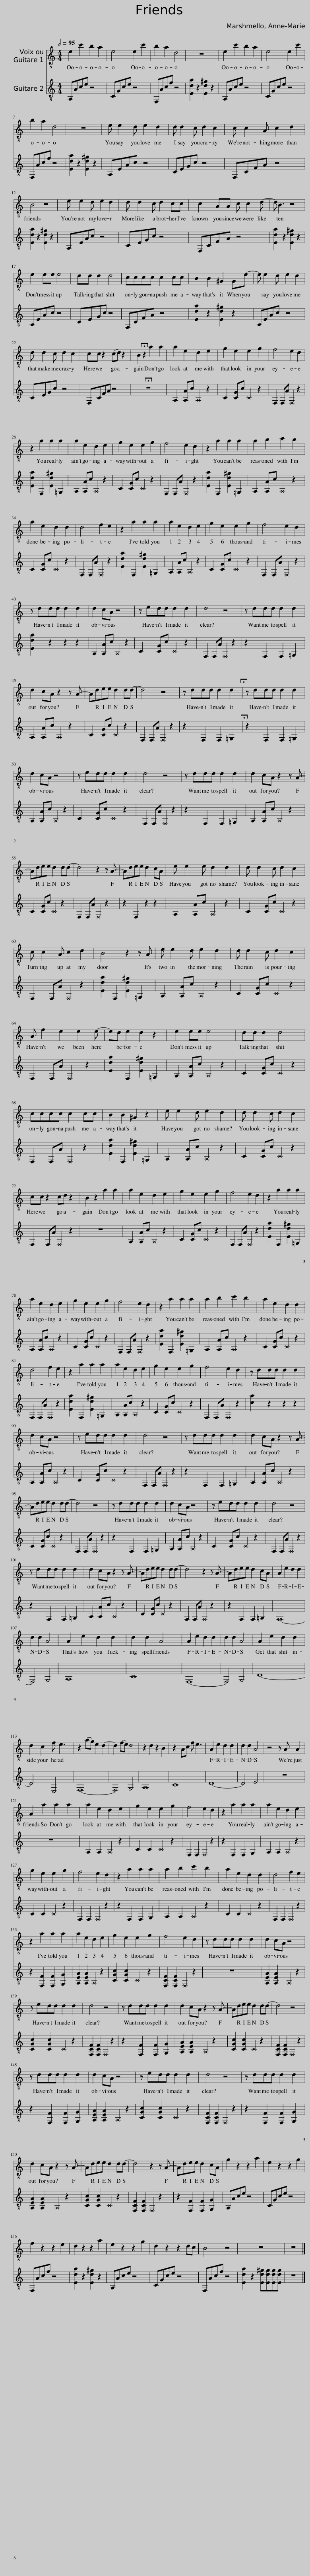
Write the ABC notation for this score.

X:1
%%score 1 2
L:1/8
Q:1/2=95
M:4/4
I:linebreak $
K:C
V:1 treble-8
V:2 treble-8
V:1
 e2 c'2 b2 a2 | e4 e2 c'2 | b2 a2 d4 | z8 | e2 c'2 b2 a2 | %5
 e4 e2 c'2 |$ b2 a2 d4 | z8 | e e2 d e2 d2 | d d2 c d2 c2 | %10
 c c2 A c2 d2 |$ B4 z4 | e e2 d e2 d2 | d d2 c d2 cc | c2 AA c c2 d- | %15
 d B3 z4 |$ e2 ee e4 | dd d2 d4 | cccc c2 cc | B2 B2 ^G2 Ge- | %20
 e e2 d e2 d2 |$ d d2 c d2 c2 | cc z2 (cd) z2 | B2 !fermata!z2 a2 a2 | a2 e2 d2 e2 | %25
 g2 e2 e2 g2 | f4 e2 d2 |$ z2 a2 a2 a2 | a2 e2 d2 e2 | g2 e2 e2 g2 | %30
 f4 e2 d2 | z2 a2 a2 a2 | a2 b2 c'2 b2 |$ a2 e2 d2 d2 | d4 f2 e2 | %35
 z2 a2 a2 a2 | a2 e2 d2 e2 | g2 e2 e2 g2 | f4 e2 d2 |$ z ddd d2 d2 | %40
 d2 cA z4 | z edd d2 d2 | d4 z4 | z ddd d2 d2 |$ d2 cA z2 z A- | %45
 Adee d2 dd- | d4 z4 | z ddd d2 !fermata!d2 | z ddd d2 d2 |$ d2 cA z4 | %50
 z edd d2 d2 | d4 z4 | z ddd d2 d2 | d2 cA z2 z A- |$ Adee d2 dd- | %55
 d4 z2 z A- | Adee d2 cA | e e2 e d2 d2 | d d2 c d2 c2 |$ c c2 A c2 d2 | %60
 B4 z2 z A | e e2 d e2 d2 | d d2 c d2 c2 |$ A f2 e2 e2 e- | ed e2 d2 z2 | %65
 e2 ee e4 | dd d2 d4 |$ cccc c2 cc | B2 B2 ^G2 z2 | e e2 d e2 d2 | %70
 d d2 c d2 c2 |$ cc z2 cd z2 | B2 z2 a2 a2 | a2 e2 d2 e2 | g2 e2 e2 g2 | %75
 f4 e2 d2 | z2 a2 a2 a2 |$ a2 e2 d2 e2 | g2 e2 e2 g2 | f4 e2 d2 | %80
 z2 a2 a2 a2 | a2 b2 c'2 b2 | a2 e2 d2 d2 |$ d4 f2 e2 | z2 a2 a2 a2 | %85
 a2 e2 d2 e2 | g2 e2 e2 g2 | f4 e2 d2 | z ddd d2 d2 |$ d2 cA z4 | %90
 z edd d2 d2 | d4 z4 | z ddd d2 d2 | d2 cA z2 z A- |$ Adee d2 dd- | %95
 d4 z4 | z ddd d2 d2 | d2 cA z4 | z edd d2 d2 | d4 z4 |$ %100
 z ddd d2 d2 | d2 cA z2 z A- | Adee d2 dd- | d4 z2 z A- | Adee d2 cA | %105
 A2 e2 d2 d2 |$ d2 d2 A4 | A2 e2 d2 d2 | d2 d2 A4 | A2 e2 d2 d2 | %110
 d2 d2 A4 | A2 e2 d2 d2 |$ d2 c2 f e3 | z2 (ag) e2 d2- | d2 (fe) d4 | %115
 z2 d2 z2 B2 | z2 Ac f e3 | A2 e2 d2 d2 | d2 d2 A4 | z4 z A A2 |$ %120
 A2 a2 a2 a2 | a2 e2 d2 e2 | g2 e2 e2 g2 | f4 e2 d2 | z2 a2 a2 a2 | %125
 a2 e2 d2 e2 |$ g2 e2 e2 g2 | f4 e2 d2 | z2 a2 a2 a2 | a2 b2 c'2 b2 | %130
 a2 e2 d2 d2 | d4 f2 e2 |$ z2 a2 a2 a2 | a2 e2 d2 e2 | g2 e2 e2 g2 | %135
 f4 e2 d2 | z ddd d2 d2 | d2 cA z4 |$ z edd d2 d2 | d4 z4 | %140
 z ddd d2 d2 | d2 cA z2 z A- | Adee d2 dd- | d4 z4 |$ z ddd d2 d2 | %145
 d2 cA z4 | z edd d2 d2 | d4 z4 | z ddd d2 d2 |$ d2 cA z2 z A- | %150
 Adee d2 dd- | d4 z2 z A- | Adee d2 cA | g2 z2 z2 a2 | e2 z2 z2 g2 |$ %155
 f2 z2 z2 e2 | d2 z2 z2 a2 | e2 z2 z2 g2 | d2 z2 z2 dc | B4 z4 | %160
 z8 | z8 |] %162
V:2
 A,Ace z4 | CGce z4 | F,Acf z4 | [Eda]2 z2 [Ed^g]2 z2 | A,Ace z4 | %5
 CGce z4 |$ F,Acf z4 | [Eda]2 z2 [Ed^g]2 z2 | A,EAc z4 | CEGc z4 | %10
 F,CFA z4 |$ [Eda]2 z2 [Ed^g]2 z2 | A,EAc z4 | CEGc z4 | F,CFA z4 | %15
 [Eda]2 z2 [Ed^g]2 z2 |$ A,EAc z4 | CEGc z4 | F,CFA z4 | [Eda]2 z2 [Ed^g]2 z2 | %20
 A,EAc z4 |$ CEGc z4 | F,CFA z4 | !fermata!z8 | A,2 [A,A]c A,2 z2 | %25
 C2 [CG]c C2 z2 | F,2 F,A F,2 z2 |$ [Eda]2 F,2 [Ed^g]2 =G,2 | A,2 [A,A]c A,2 z2 | C2 [CG]c C2 z2 | %30
 F,2 F,A F,2 z2 | [Eda]2 F,2 [Ed^g]2 =G,2 | A,2 [A,A]c A,2 z2 |$ C2 [CG]c C2 z2 | F,2 F,A F,2 z2 | %35
 [Eda]2 F,2 [Ed^g]2 =G,2 | A,2 [A,A]c A,2 z2 | C2 [CG]c C2 z2 | F,2 F,A F,2 z2 |$ [Eda]2 z2 z2 z2 | %40
 A,2 [A,A]c A,2 z2 | C2 [CG]c C2 z2 | F,2 F,A F,2 z2 | z2 F,2 F,2 =G,2 |$ A,2 [A,A]c A,2 z2 | %45
 C2 [CG]c C2 z2 | F,2 F,A F,2 z2 | z2 F,2 F,2 !fermata!=G,2 | z2 F,2 F,2 =G,2 |$ A,2 [A,A]c A,2 z2 | %50
 C2 [CG]c C2 z2 | F,2 F,A F,2 z2 | z2 F,2 F,2 =G,2 | A,2 [A,A]c A,2 z2 |$ C2 [CG]c C2 z2 | %55
 F,2 F,A F,2 z2 | z2 F,2 z2 z2 | A,2 [A,A]c A,2 z2 | C2 [CG]c C2 z2 |$ F,2 F,A F,2 z2 | %60
 [Eda]2 F,2 [Ed^g]2 =G,2 | A,2 [A,A]c A,2 z2 | C2 [CG]c C2 z2 |$ F,2 F,A F,2 z2 | [Eda]2 F,2 [Ed^g]2 =G,2 | %65
 A,2 [A,A]c A,2 z2 | C2 [CG]c C2 z2 |$ F,2 F,A F,2 z2 | [Eda]2 F,2 [Ed^g]2 =G,2 | A,2 [A,A]c A,2 z2 | %70
 C2 [CG]c C2 z2 |$ F,2 F,A F,2 z2 | z8 | A,2 [A,A]c A,2 z2 | C2 [CG]c C2 z2 | %75
 F,2 F,A F,2 z2 | [Eda]2 F,2 [Ed^g]2 =G,2 |$ A,2 [A,A]c A,2 z2 | C2 [CG]c C2 z2 | F,2 F,A F,2 z2 | %80
 [Eda]2 F,2 [Ed^g]2 =G,2 | A,2 [A,A]c A,2 z2 | C2 [CG]c C2 z2 |$ F,2 F,A F,2 z2 | [Eda]2 F,2 [Ed^g]2 =G,2 | %85
 A,2 [A,A]c A,2 z2 | C2 [CG]c C2 z2 | F,2 F,A F,2 z2 | [ca]2 z2 z2 z2 |$ A,2 [A,A]c A,2 z2 | %90
 C2 [CG]c C2 z2 | F,2 F,A F,2 z2 | z2 F,2 F,2 =G,2 | A,2 [A,A]c A,2 z2 |$ C2 [CG]c C2 z2 | %95
 F,2 F,A F,2 z2 | z2 F,2 F,2 =G,2 | A,2 [A,A]c A,2 z2 | C2 [CG]c C2 z2 | F,2 F,A F,2 z2 |$ %100
 z2 F,2 F,2 =G,2 | A,2 [A,A]c A,2 z2 | C2 [CG]c C2 z2 | F,2 F,A F,2 z2 | z2 F,2 F,2 =G,2 | %105
 F,8- |$ F,4 G,4 | A,8 | C8 | F,8- | %110
 F,4 G,4 | D8- |$ D4 E,4 | F,8- | F,4 G,4 | %115
 A,8 | C8 | D8- | D4 E4 | z8 |$ %120
 z8 | A,2 A,2 A,2 z2 | C2 C2 C2 z2 | F,2 F,2 F,2 z2 | z2 F,2 F,2 G,2 | %125
 A,2 A,2 A,2 z2 |$ C2 C2 C2 z2 | F,2 F,2 F,2 z2 | z2 F,2 F,2 G,2 | A,2 A,2 A,2 z2 | %130
 C2 C2 C2 z2 | F,2 F,2 F,2 z2 |$ z2 [F,F]2 [F,F]2 [G,G]2 | [A,EA]2 [A,EA]2 A,2 z2 | [CGc]2 [CGc]2 C2 z2 | %135
 [F,CF]2 [F,CF]2 F,2 z2 | z8 | [A,EA]2 [A,EA]2 A,2 z2 |$ [CGc]2 [CGc]2 C2 z2 | [F,CF]2 [F,CF]2 F,2 z2 | %140
 z2 [F,F]2 [F,F]2 [G,G]2 | [A,EA]2 [A,EA]2 A,2 z2 | [CGc]2 [CGc]2 C2 z2 | [F,CF]2 [F,CF]2 F,2 z2 |$ z2 [F,F]2 [F,F]2 [G,G]2 | %145
 [A,EA]2 [A,EA]2 A,2 z2 | [CGc]2 [CGc]2 C2 z2 | [F,CF]2 [F,CF]2 F,2 z2 | z2 [F,F]2 [F,F]2 [G,G]2 |$ [A,EA]2 [A,EA]2 A,2 z2 | %150
 [CGc]2 [CGc]2 C2 z2 | [F,CF]2 [F,CF]2 F,2 z2 | z2 [F,F]2 [F,F]2 [G,G]2 | A,Ace z4 | CGce z4 |$ %155
 F,Acf z4 | [Eda]2 z2 [Ed^g]2 z2 | A,Ace z4 | CGce z4 | F,Acf z4 | %160
 [Eda]2 z2 [Ed^g][Edg][Edg][Edg] | z8 |] %162
